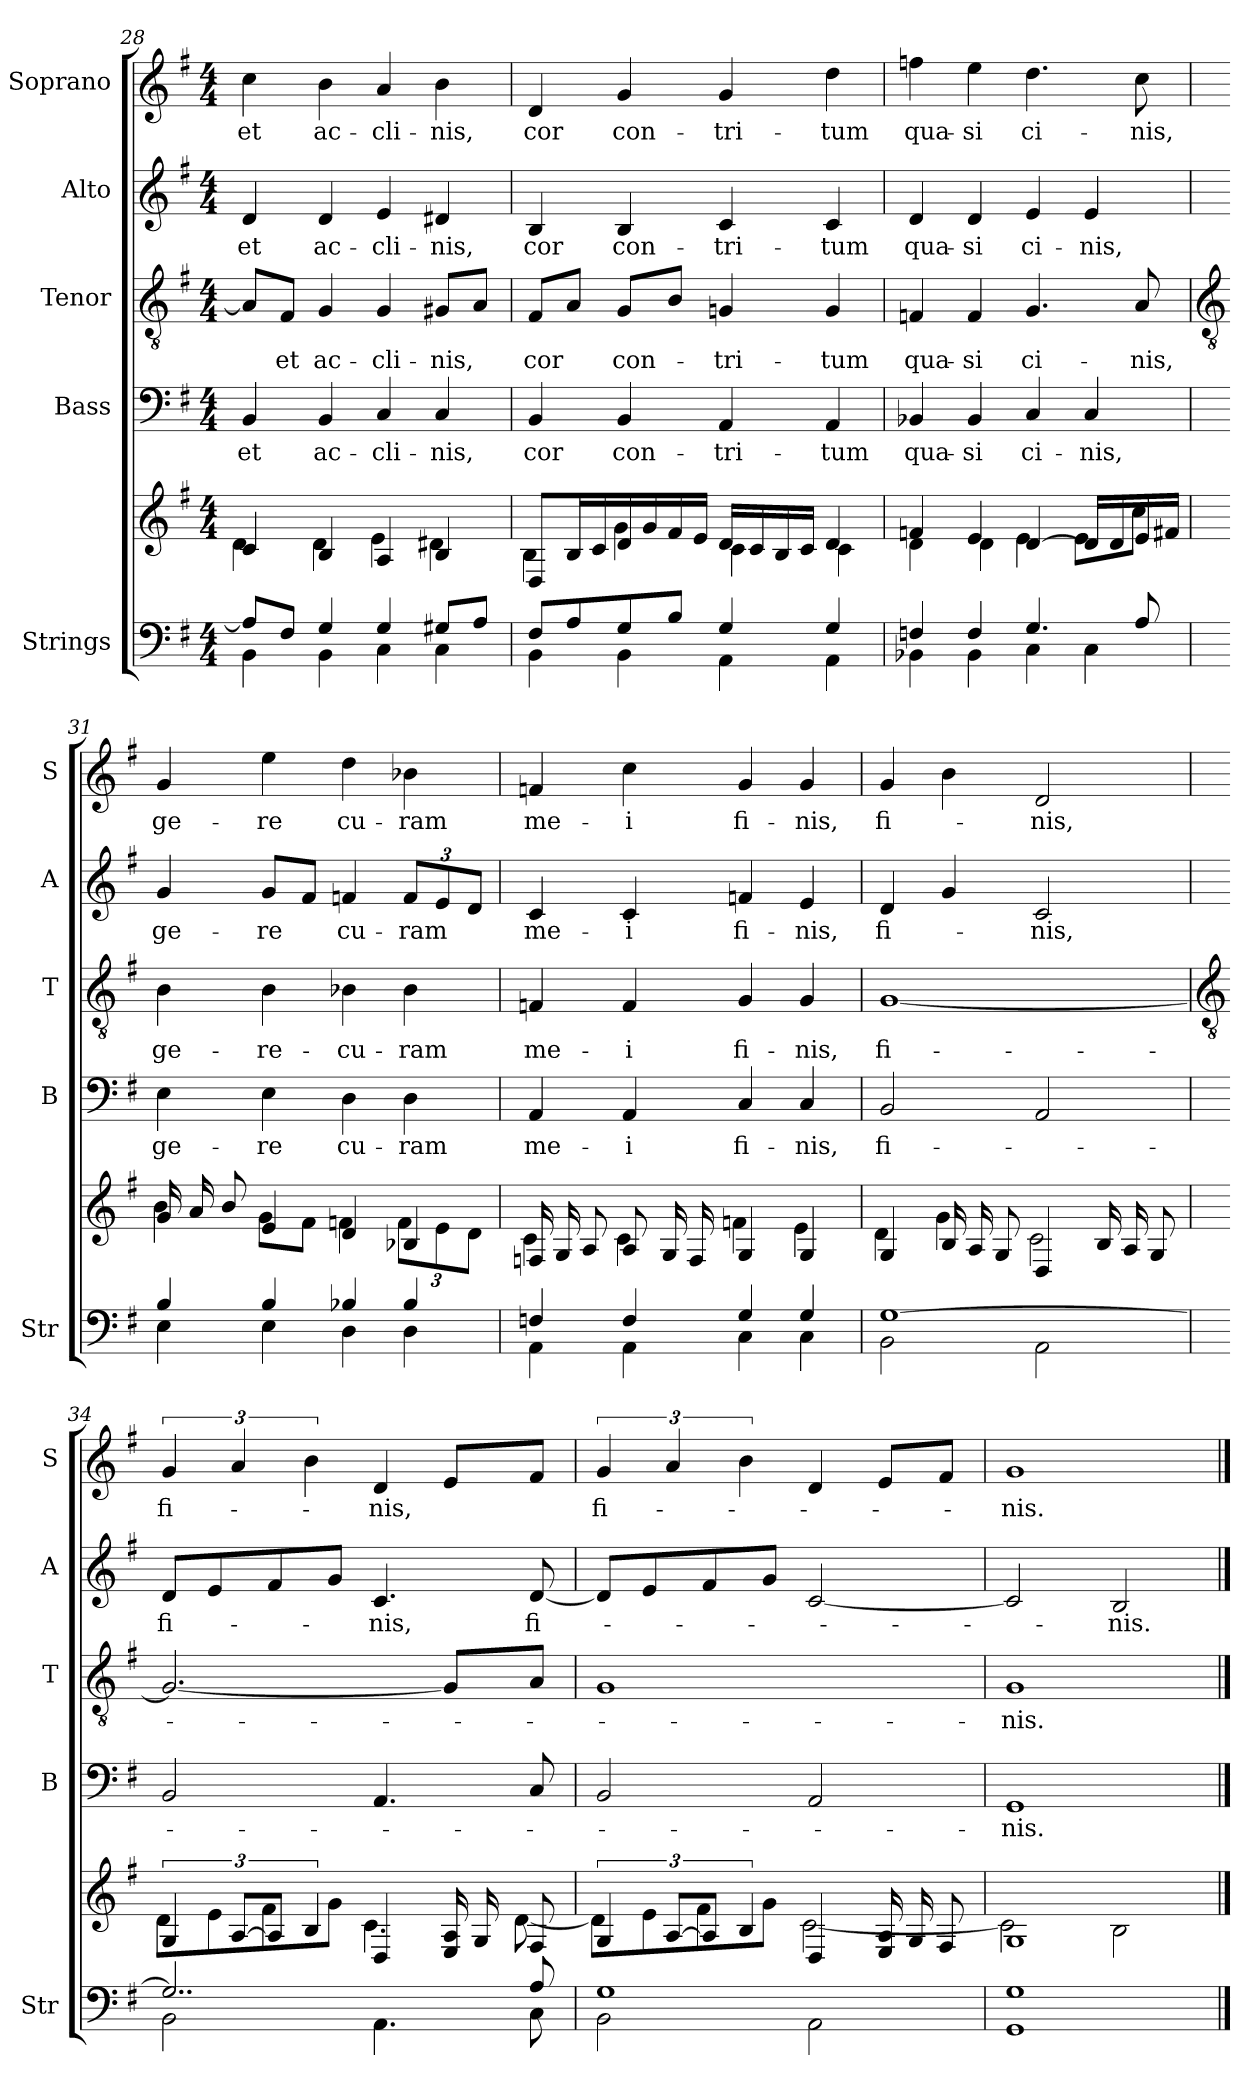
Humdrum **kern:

**kern	**kern	**kern	**text	**kern	**text	**kern	**text	**kern	**text
*part5	*part5	*part4	*part4	*part3	*part3	*part2	*part2	*part1	*part1
*staff6	*staff5	*staff4	*staff4	*staff3	*staff3	*staff2	*staff2	*staff1	*staff1
*I"Strings	*	*I"Bass	*	*I"Tenor	*	*I"Alto	*	*I"Soprano	*
*I'Str	*	*I'B	*	*I'T	*	*I'A	*	*I'S	*
!!LO:LB:g=z
*clefF4	*clefG2	*clefF4	*	*clefGv2	*	*clefG2	*	*clefG2	*
*k[f#]	*k[f#]	*k[f#]	*	*k[f#]	*	*k[f#]	*	*k[f#]	*
*G:	*G:	*G:	*	*G:	*	*G:	*	*G:	*
*M4/4	*M4/4	*M4/4	*	*M4/4	*	*M4/4	*	*M4/4	*
=28	=28	=28	=28	=28	=28	=28	=28	=28	=28
*^	*^	*	*	*	*	*	*	*	*
!	!	!	!	!	!LO:LY:b	!	!	!	!LO:LY:b	!	!LO:LY:b
8A/L]	4BB\	4c/	4d\	4BB	et	8AL]	.	4d	et	4cc	et
!	!	!	!	!	!	!	!LO:LY:b	!	!	!	!
8F#/J	.	.	.	.	.	8F#J	et	.	.	.	.
!	!	!	!	!	!LO:LY:b	!	!LO:LY:b	!	!LO:LY:b	!	!LO:LY:b
4G/	4BB\	4B/	4d\	4BB	ac-	4G	ac-	4d	ac-	4b	ac-
!	!	!	!	!	!LO:LY:b	!	!LO:LY:b	!	!LO:LY:b	!	!LO:LY:b
4G/	4C\	4A/	4e\	4C	-cli-	4G	-cli-	4e	-cli-	4a	-cli-
!	!	!	!	!	!LO:LY:b	!	!LO:LY:b	!	!LO:LY:b	!	!LO:LY:b
8G#X/L	4C\	4B/	4d#X\	4C	-nis,	8G#XL	-nis,	4d#X	-nis,	4b	-nis,
8A/J	.	.	.	.	.	8AJ	.	.	.	.	.
=29	=29	=29	=29	=29	=29	=29	=29	=29	=29	=29	=29
!	!	!	!	!	!LO:LY:b	!	!LO:LY:b	!	!LO:LY:b	!	!LO:LY:b
8F#/L	4BB\	8D/L	4B\	4BB	cor	8F#L	cor	4B	cor	4d	cor
8A/	.	16B/L	.	.	.	8AJ	.	.	.	.	.
.	.	16c/	.	.	.	.	.	.	.	.	.
!	!	!	!	!	!LO:LY:b	!	!LO:LY:b	!	!LO:LY:b	!	!LO:LY:b
8G/	4BB\	16d/	4g\	4BB	con-	8GL	con-	4B	con-	4g	con-
.	.	16g/	.	.	.	.	.	.	.	.	.
8B/J	.	16f#/	.	.	.	8BJ	.	.	.	.	.
.	.	16e/JJ	.	.	.	.	.	.	.	.	.
!	!	!	!	!	!LO:LY:b	!	!LO:LY:b	!	!LO:LY:b	!	!LO:LY:b
4G/	4AA\	16d/LL	4c\	4AA	-tri-	4Gn	-tri-	4c	-tri-	4g	-tri-
.	.	16c/	.	.	.	.	.	.	.	.	.
.	.	16B/	.	.	.	.	.	.	.	.	.
.	.	16c/JJ	.	.	.	.	.	.	.	.	.
!	!	!	!	!	!LO:LY:b	!	!LO:LY:b	!	!LO:LY:b	!	!LO:LY:b
4G/	4AA\	4d/	4c\	4AA	-tum	4G	-tum	4c	-tum	4dd	-tum
=30	=30	=30	=30	=30	=30	=30	=30	=30	=30	=30	=30
!	!	!	!	!	!LO:LY:b	!	!LO:LY:b	!	!LO:LY:b	!	!LO:LY:b
4Fn/	4BB-X\	4fn/	4d\	4BB-X	qua-	4Fn	qua-	4d	qua-	4ffn	qua-
!	!	!	!	!	!LO:LY:b	!	!LO:LY:b	!	!LO:LY:b	!	!LO:LY:b
4F/	4BB-\	4e/	4d\	4BB-	-si	4F	-si	4d	-si	4ee	-si
!	!	!	!	!	!LO:LY:b	!	!LO:LY:b	!	!LO:LY:b	!	!LO:LY:b
4.G/	4C\	[4d/	4e\	4C	ci-	4.G	ci-	4e	ci-	4.dd	ci-
!	!	!	!	!	!LO:LY:b	!	!	!	!LO:LY:b	!	!
.	4C\	16d/LL]	8e\L	4C	-nis,	.	.	4e	-nis,	.	.
.	.	16d/	.	.	.	.	.	.	.	.	.
!	!	!	!	!	!	!	!LO:LY:b	!	!	!	!LO:LY:b
8A/	.	16e/	8cc\J	.	.	8A	-nis,	.	.	8cc	-nis,
.	.	16f#X/JJ	.	.	.	.	.	.	.	.	.
!!LO:LB:g=z
=31	=31	=31	=31	=31	=31	=31	=31	=31	=31	=31	=31
*	*	*	*	*	*	*clefGv2	*	*	*	*	*
!	!	!	!	!	!LO:LY:b	!	!LO:LY:b	!	!LO:LY:b	!	!LO:LY:b
4B/	4E\	16g/LL	4b\	4E	ge-	4B	ge-	4g	ge-	4g	ge-
.	.	16a/	.	.	.	.	.	.	.	.	.
.	.	8b/J	.	.	.	.	.	.	.	.	.
!	!	!	!	!	!LO:LY:b	!	!LO:LY:b	!	!LO:LY:b	!	!LO:LY:b
4B/	4E\	4e/	8g\L	4E	-re	4B	-re-	8gL	-re	4ee	-re
.	.	.	8f#\J	.	.	.	.	8f#J	.	.	.
!	!	!	!	!	!LO:LY:b	!	!LO:LY:b	!	!LO:LY:b	!	!LO:LY:b
4B-X/	4D\	4d/	4fn\	4D	cu-	4B-X	-cu-	4fn	cu-	4dd	cu-
!	!	!	!	!	!LO:LY:b	!	!LO:LY:b	!	!LO:LY:b	!	!LO:LY:b
4B-/	4D\	4B-X/	12f\L	4D	-ram	4B-	-ram	12fL	-ram	4b-X	-ram
.	.	.	12e\	.	.	.	.	12e	.	.	.
.	.	.	12d\J	.	.	.	.	12dJ	.	.	.
=32	=32	=32	=32	=32	=32	=32	=32	=32	=32	=32	=32
!	!	!	!	!	!LO:LY:b	!	!LO:LY:b	!	!LO:LY:b	!	!LO:LY:b
4Fn/	4AA\	16Fn/LL	4c\	4AA	me-	4Fn	me-	4c	me-	4fn	me-
.	.	16G/	.	.	.	.	.	.	.	.	.
.	.	8A/	.	.	.	.	.	.	.	.	.
!	!	!	!	!	!LO:LY:b	!	!LO:LY:b	!	!LO:LY:b	!	!LO:LY:b
4F/	4AA\	8A/	4c\	4AA	-i	4F	-i	4c	-i	4cc	-i
.	.	16G/L	.	.	.	.	.	.	.	.	.
.	.	16F/JJ	.	.	.	.	.	.	.	.	.
!	!	!	!	!	!LO:LY:b	!	!LO:LY:b	!	!LO:LY:b	!	!LO:LY:b
4G/	4C\	4G/	4fn\	4C	fi-	4G	fi-	4fn	fi-	4g	fi-
!	!	!	!	!	!LO:LY:b	!	!LO:LY:b	!	!LO:LY:b	!	!LO:LY:b
4G/	4C\	4G/	4e\	4C	-nis,	4G	-nis,	4e	-nis,	4g	-nis,
=33	=33	=33	=33	=33	=33	=33	=33	=33	=33	=33	=33
!	!	!	!	!	!LO:LY:b	!	!LO:LY:b	!	!LO:LY:b	!	!LO:LY:b
[1G/	2BB\	4G/	4d\	2BB	fi-	[1G	fi-	4d	fi-	4g	fi-
.	.	16B/LL	4g\	.	.	.	.	4g	.	4b	.
.	.	16A/	.	.	.	.	.	.	.	.	.
.	.	8G/J	.	.	.	.	.	.	.	.	.
!	!	!	!	!	!	!	!	!	!LO:LY:b	!	!LO:LY:b
.	2AA\	4D/	2c\	2AA	.	.	.	2c	-nis,	2d	-nis,
.	.	16B/LL	.	.	.	.	.	.	.	.	.
.	.	16A/	.	.	.	.	.	.	.	.	.
.	.	8G/J	.	.	.	.	.	.	.	.	.
!!LO:LB:g=z
=34	=34	=34	=34	=34	=34	=34	=34	=34	=34	=34	=34
*	*	*	*	*	*	*clefGv2	*	*	*	*	*
!	!	!	!	!	!	!	!	!	!LO:LY:b	!	!LO:LY:b
2..G/]	2BB\	6G/	8d\L	2BB	.	2.G_	.	8dL	fi-	6g	fi-
.	.	.	8e\	.	.	.	.	8e	.	.	.
.	.	[12A/L	.	.	.	.	.	.	.	6a	.
.	.	12A/J]	8f#\	.	.	.	.	8f#	.	.	.
.	.	6B/	.	.	.	.	.	.	.	6b	.
.	.	.	8g\J	.	.	.	.	8gJ	.	.	.
!	!	!	!	!	!	!	!	!	!LO:LY:b	!	!LO:LY:b
.	4.AA\	4D/	4.c\	4.AA	.	.	.	4.c	-nis,	4d	-nis,
.	.	16E/ 16A/LL	.	.	.	8GL]	.	.	.	8eL	.
.	.	16G/	.	.	.	.	.	.	.	.	.
!	!	!	!	!	!	!	!	!	!LO:LY:b	!	!
8A/	8C\	8F#/J	[8d\	8C	.	8AJ	.	[8d	fi-	8f#J	.
=35	=35	=35	=35	=35	=35	=35	=35	=35	=35	=35	=35
!	!	!	!	!	!	!	!	!	!	!	!LO:LY:b
1G/	2BB\	6G/	8d\L]	2BB	.	1G	.	8dL]	.	6g	fi-
.	.	.	8e\	.	.	.	.	8e	.	.	.
.	.	[12A/L	.	.	.	.	.	.	.	6a	.
.	.	12A/J]	8f#\	.	.	.	.	8f#	.	.	.
.	.	6B/	.	.	.	.	.	.	.	6b	.
.	.	.	8g\J	.	.	.	.	8gJ	.	.	.
.	2AA\	4D/	[2c\	2AA	.	.	.	[2c	.	4d	.
.	.	16E/ 16A/LL	.	.	.	.	.	.	.	8eL	.
.	.	16G/	.	.	.	.	.	.	.	.	.
.	.	8F#/J	.	.	.	.	.	.	.	8f#J	.
=36	=36	=36	=36	=36	=36	=36	=36	=36	=36	=36	=36
!	!	!	!	!	!LO:LY:b	!	!LO:LY:b	!	!	!	!LO:LY:b
1G/	1GG\	1G/	2c\]	1GG	-nis.	1G	-nis.	2c]	.	1g	-nis.
!	!	!	!	!	!	!	!	!	!LO:LY:b	!	!
.	.	.	2B\	.	.	.	.	2B	-nis.	.	.
*v	*v	*	*	*	*	*	*	*	*	*	*
*	*v	*v	*	*	*	*	*	*	*	*
==	==	==	==	==	==	==	==	==	==
*-	*-	*-	*-	*-	*-	*-	*-	*-	*-
